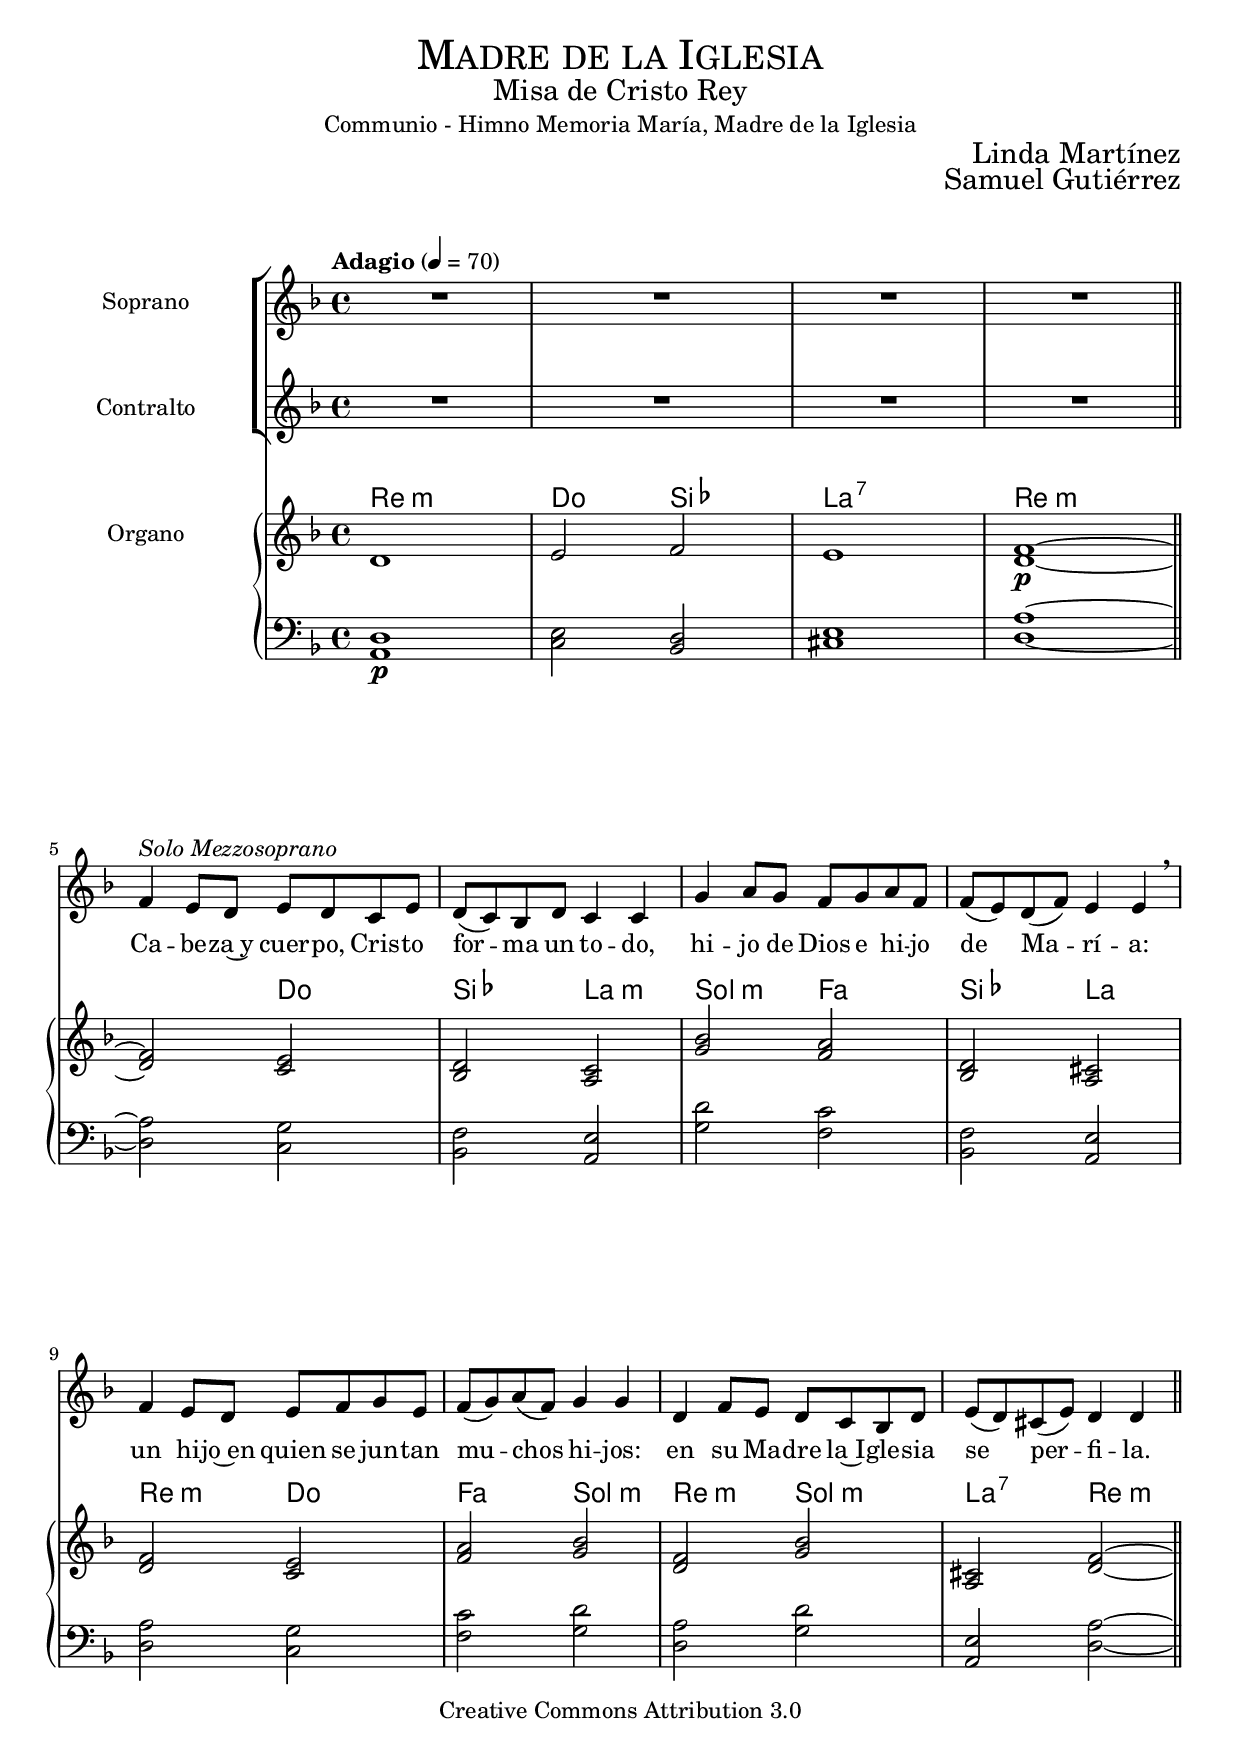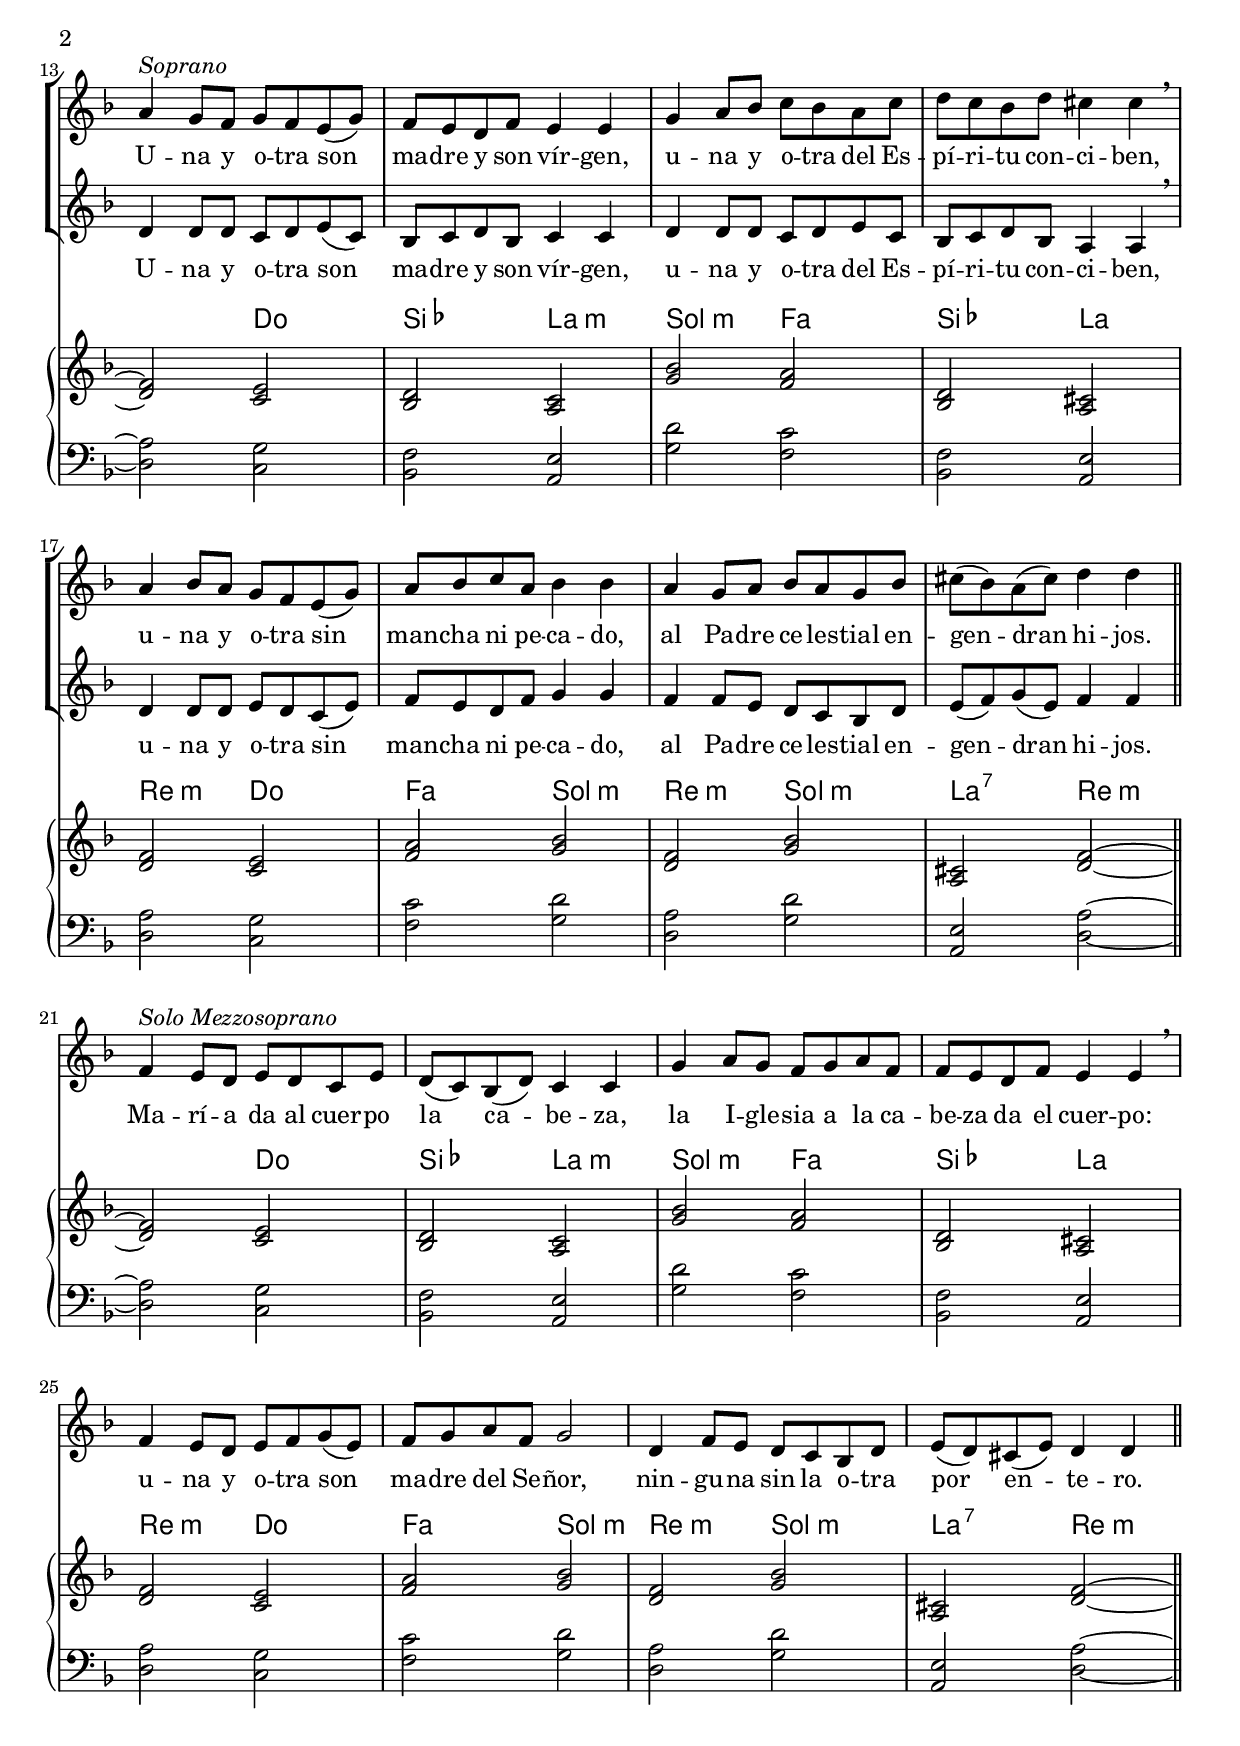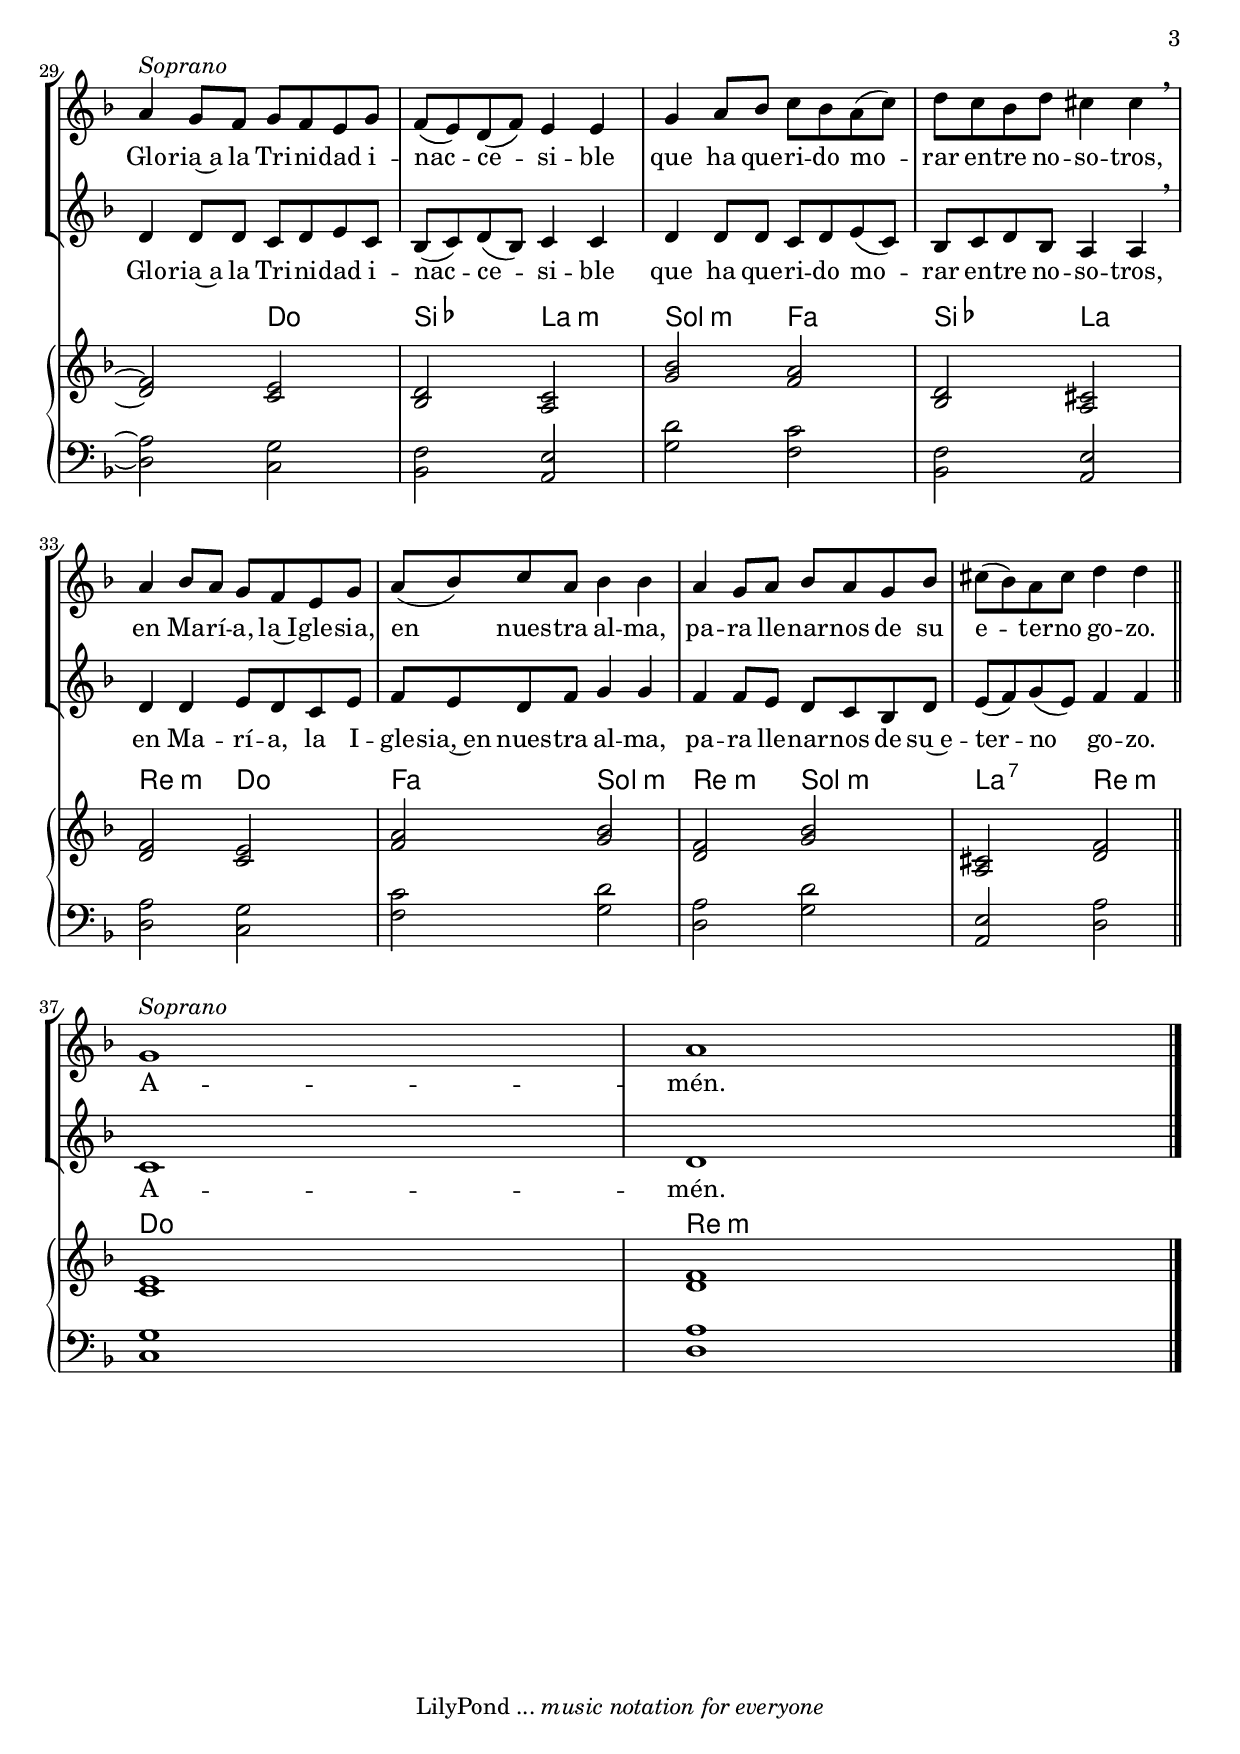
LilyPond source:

% *************************************************************************************
%	Madre de la iglesia - Melody inspired by the compositions of Mons Marco Frisina
%   	Music and accompaniment by serachsam
% *************************************************************************************
\language "espanol"
\version "2.23.2"

% --- Global parameters
particle = 0
jump = \break

% --- Includes
\include "global.ily"
soprano_music = \relative do' {
  \compressEmptyMeasures

  R1*4 | \bar "||" #(if (= particle 1) jump "") % 4
  fa4^\markup { \italic "Solo Mezzosoprano" } mi8 re mi re do mi |
  re8( do) sib re do4 do |
  sol'4 la8 sol fa sol la fa |
  fa8( mi) re( fa) mi4 mi \breathe | #(if (= particle 1) jump "") % 8
  fa4 mi8 re mi fa sol mi |
  fa8( sol) la( fa) sol4 sol |
  re4 fa8 mi re do sib re |
  mi8( re) dos( mi) re4 re | \bar "||" #(if (= particle 1) jump "") % 12
  la'4^\markup { \italic "Soprano" } sol8 fa sol fa mi( sol) |
  fa8 mi re fa mi4 mi |
  sol4 la8 sib do sib la do |
  re do sib re dos4 dos \breathe | #(if (= particle 1) jump "") % 16
  la4 sib8 la sol fa mi( sol) |
  la8 sib do la sib4 sib  |
  la4 sol8 la sib la sol sib |
  dos8( sib) la( dos) re4 re | \bar "||" #(if (= particle 1) jump "") % 20
  fa,4^\markup { \italic "Solo Mezzosoprano" } mi8 re mi re do mi |
  re8( do) sib( re) do4 do |
  sol'4 la8 sol fa sol la fa |
  fa8 mi re fa mi4 mi \breathe | #(if (= particle 1) jump "") % 24
  fa4 mi8 re mi fa sol( mi)	|
  fa8 sol la fa sol2 |
  re4 fa8 mi re do sib re |
  mi8( re) dos( mi) re4 re | \bar "||" #(if (= particle 1) jump "") % 28
  la'4^\markup { \italic "Soprano" } sol8 fa sol fa mi sol |
  fa8( mi) re( fa) mi4 mi |
  sol4 la8 sib do sib la( do) |
  re do sib re dos4 dos \breathe | #(if (= particle 1) jump "") % 32
  la4 sib8 la sol fa mi sol	|
  la8( sib) do la sib4 sib |
  la4 sol8 la sib la sol sib |
  dos8( sib) la dos re4 re | \bar "||" #(if (= particle 1) jump "") % 36
  sol,1^\markup { \italic "Soprano" } |
  la1 |

  \bar "|."
}

soprano_lyrics = \lyricmode {
  Ca -- be -- za~y cuer -- po, Cris -- to for -- ma un to -- do,
  hi -- jo de Dios e hi -- jo de Ma -- rí -- a:
  un hi -- jo~en quien se jun -- tan mu -- chos hi -- jos:
  en su Ma -- dre la~I -- gle -- sia se per -- fi -- la.

  U -- na y o -- tra son ma -- dre y son vír -- gen,
  u -- na y o -- tra del Es -- pí -- ri -- tu con -- ci -- ben,
  u -- na y o -- tra sin man -- cha ni pe -- ca -- do,
  al Pa -- dre ce -- les -- tial en -- gen -- dran hi -- jos.

  Ma -- rí -- a da al cuer -- po la ca -- be -- za,
  la I -- gle -- sia a la ca -- be -- za da el cuer -- po:
  u -- na y o -- tra son ma -- dre del Se -- ñor,
  nin -- gu -- na sin la o -- tra por en -- te -- ro.

  Glo -- ria~a la Tri -- ni -- dad i -- nac -- ce -- si -- ble
  que ha que -- ri -- do mo -- rar en -- tre no -- so -- tros,
  en Ma -- rí -- a, la~I -- gle -- sia, en nues -- tra al -- ma,
  pa -- ra lle -- nar -- nos de su e -- ter -- no go -- zo.

  A -- mén.
}

alto_music = \relative do' {
  \compressEmptyMeasures
  \dynamicUp

  R1*4 | #(if (= particle 1) jump "") % 4
  R1*8 | #(if (= particle 1) jump "") % 12
  re4 re8 re do8 re mi( do) |
  sib8 do re sib do4 do	|
  re4 re8 re do re mi do |
  sib do re sib la4 la \breathe | #(if (= particle 1) jump "") % 16
  re4 re8 re mi8 re do( mi) |
  fa8 mi re fa sol4 sol	|
  fa4 fa8 mi re do sib re |
  mi( fa) sol( mi) fa4 fa | #(if (= particle 1) jump "") % 20
  R1*8 | #(if (= particle 1) jump "") % 28
  re4 re8 re do8 re mi do |
  sib8( do) re( sib) do4 do |
  re4 re8 re do re mi( do) |
  sib do re sib la4 la \breathe | #(if (= particle 1) jump "") % 32
  re4 re mi8 re do mi |
  fa8 mi re fa sol4 sol |
  fa4 fa8 mi re do sib re |
  mi( fa) sol( mi) fa4 fa | #(if (= particle 1) jump "") % 36
  do1 |
  re1 |
}

alto_lyrics = \lyricmode {
  U -- na y o -- tra son ma -- dre y son vír -- gen,
  u -- na y o -- tra del Es -- pí -- ri -- tu con -- ci -- ben,
  u -- na y o -- tra sin man -- cha ni pe -- ca -- do,
  al Pa -- dre ce -- les -- tial en -- gen -- dran hi -- jos.

  Glo -- ria~a la Tri -- ni -- dad i -- nac -- ce -- si -- ble
  que ha que -- ri -- do mo -- rar en -- tre no -- so -- tros,
  en Ma -- rí -- a, la I -- gle -- sia,~en nues -- tra al -- ma,
  pa -- ra lle -- nar -- nos de su~e -- ter -- no go -- zo.

  A -- mén.
}

harmonies = \new ChordNames {
  \set ChordNames.midiInstrument = "string ensemble 2"
  \set ChordNames.midiMaximumVolume = #0
  \set chordChanges = ##t
  \chordmode {
    \italianChords

    re1:m |
    do2 sib |
    la1:7 |
    re1:m |
    s2 do2 |
    sib2 la2:m |
    sol2:m fa2 |
    sib2 la2 |
    re2:m do2 |
    fa2 sol2:m |
    re2:m sol2:m |
    la2:7 re2:m |
    s2 do2 |
    sib2 la2:m |
    sol2:m fa2 |
    sib2 la2 |
    re2:m do2 |
    fa2 sol2:m |
    re2:m sol2:m |
    la2:7 re2:m |
    s2 do2 |
    sib2 la2:m |
    sol2:m fa2 |
    sib2 la2 |
    re2:m do2 |
    fa2 sol2:m |
    re2:m sol2:m |
    la2:7 re2:m |
    s2 do2 |
    sib2 la2:m |
    sol2:m fa2 |
    sib2 la2 |
    re2:m do2 |
    fa2 sol2:m |
    re2:m sol2:m |
    la2:7 re2:m |
    do1 |
    re1:m |
  }
}

notes_soproano = \relative do' {
  R1*3 |
  fa1~\p | \bar "||"
  fa2 mi2 |
  re2 do |
  sib'2 la |
  re,2 dos |
  fa2 mi2 |
  la2 sib |
  fa2 sib |
  dos,2 fa~ |
  fa2 mi2 |
  re2 do |
  sib'2 la |
  re,2 dos |
  fa2 mi2 |
  la2 sib |
  fa2 sib |
  dos,2 fa~ |
  fa2 mi2 |
  re2 do |
  sib'2 la |
  re,2 dos |
  fa2 mi2 |
  la2 sib |
  fa2 sib |
  dos,2 fa~ |
  fa2 mi2 |
  re2 do |
  sib'2 la |
  re,2 dos |
  fa2 mi2 |
  la2 sib |
  fa2 sib |
  dos,2 fa |
  mi1 |
  fa1 |
}

notes_alto = \relative do' {
  re1 |
  mi2 fa |
  mi1 |
  re1~\p | \bar "||" #(if (= particle 1) "" jump) % 4
  re2 do |
  sib2 la |
  sol'2 fa |
  sib,2 la | #(if (= particle 1) "" jump) % 8
  re2 do |
  fa2 sol |
  re2 sol |
  la,2 re~ | #(if (= particle 1) "" jump) % 12
  re2 do |
  sib2 la |
  sol'2 fa |
  sib,2 la | #(if (= particle 1) "" jump) % 16
  re2 do |
  fa2 sol |
  re2 sol |
  la,2 re~ | #(if (= particle 1) "" jump) % 20
  re2 do |
  sib2 la |
  sol'2 fa |
  sib,2 la | #(if (= particle 1) "" jump) % 24
  re2 do |
  fa2 sol |
  re2 sol |
  la,2 re~ | #(if (= particle 1) "" jump) % 28
  re2 do |
  sib2 la |
  sol'2 fa |
  sib,2 la | #(if (= particle 1) "" jump) % 32
  re2 do |
  fa2 sol |
  re2 sol |
  la,2 re | #(if (= particle 1) "" jump) % 36
  do1 |
  re1 |

  \bar "|."
}

notes_tenor = \relative do {
  re1\p |
  mi2 re |
  mi1 |
  la1~ | \bar "||"
  la2 sol |
  fa2 mi |
  re'2 do |
  fa,2 mi |
  la2 sol |
  do2 re |
  la2 re |
  mi,2 la~ |
  la2 sol |
  fa2 mi |
  re'2 do |
  fa,2 mi |
  la2 sol |
  do2 re |
  la2 re |
  mi,2 la~ |
  la2 sol |
  fa2 mi |
  re'2 do |
  fa,2 mi |
  la2 sol |
  do2 re |
  la2 re |
  mi,2 la~ |
  la2 sol |
  fa2 mi |
  re'2 do |
  fa,2 mi |
  la2 sol |
  do2 re |
  la2 re |
  mi,2 la |
  sol1 |
  la1 |
}

notes_bass = \relative do {
  la1\p |
  do2 sib |
  dos1 |
  re1~ | \bar "||"
  re2 do |
  sib2 la |
  sol'2 fa |
  sib,2 la |
  re2 do |
  fa2 sol |
  re2 sol |
  la,2 re~ |
  re2 do |
  sib2 la |
  sol'2 fa |
  sib,2 la |
  re2 do |
  fa2 sol |
  re2 sol |
  la,2 re~ |
  re2 do |
  sib2 la |
  sol'2 fa |
  sib,2 la |
  re2 do |
  fa2 sol |
  re2 sol |
  la,2 re~ |
  re2 do |
  sib2 la |
  sol'2 fa |
  sib,2 la |
  re2 do |
  fa2 sol |
  re2 sol |
  la,2 re |
  do1 |
  re1 |
}


% --- Global size
% #(set-global-staff-size 20)

% --- Header
\markup { \fill-line { \center-column { \fontsize #5 \smallCaps "Madre de la Iglesia" \fontsize #2 "Misa de Cristo Rey" "Communio - Himno Memoria María, Madre de la Iglesia" } } }
%\markup { \fill-line { " " \right-column { \fontsize #2 "Letra: Pablo VI" } } }
\markup { \fill-line { " " \center-column { \fontsize #2 "Linda Martínez" } } }
\markup { \fill-line { " " \center-column { \fontsize #2 "Samuel Gutiérrez" } } }
\header {
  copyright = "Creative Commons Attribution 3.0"
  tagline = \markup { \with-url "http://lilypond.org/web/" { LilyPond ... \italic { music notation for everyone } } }
  breakbefore = ##t
}

% --- Music

% --- Harmony

\score {
  <<
    \new StaffGroup = "Comunion" <<
      \new Staff <<
        \new Voice = "soprano" <<
          \set Staff.instrumentName = #"Soprano"
          \set Staff.midiInstrument = #"choir aahs"
          \set Staff.midiMaximumVolume = #1.5
          \global \soprano_music
        >>\new Lyrics = "soprano"
        \context Lyrics = "soprano" \lyricsto "soprano" \soprano_lyrics
      >>
      \new Staff <<
        \new Voice = "alto" <<
          \set Staff.instrumentName = #"Contralto"
          \set Staff.midiInstrument = #"choir aahs"
          \set Staff.midiMaximumVolume = #1.5
          \global \alto_music
        >>
        \new Lyrics = "alto"
        \context Lyrics = "alto" \lyricsto "alto" \alto_lyrics
      >>
    >>
    \harmonies
    \new PianoStaff <<
      \new Staff <<
        \set Staff.instrumentName = #"Organo"
        \set Staff.midiInstrument = #"church organ"
        \set Staff.midiMaximumVolume = #0.6
        \set Staff.printPartCombineTexts = ##f
        \partCombine
        << \global \notes_soproano >>
        << \global \notes_alto >>
      >>
      \new Staff <<
        \set Staff.midiInstrument = #"church organ"
        \set Staff.midiMaximumVolume = #0.6
        \clef bass
        \set Staff.printPartCombineTexts = ##f
        \partCombine
        << \global \notes_tenor >>
        << \global \notes_bass >>
      >>
    >>
  >>
  \midi { }
  \layout {
    \context {
      \Staff \RemoveEmptyStaves
    }
  }
}

% --- Paper
\paper{
  #(set-default-paper-size "letter")
  indent=3.5\cm
  page-breaking = #ly:page-turn-breaking
}
